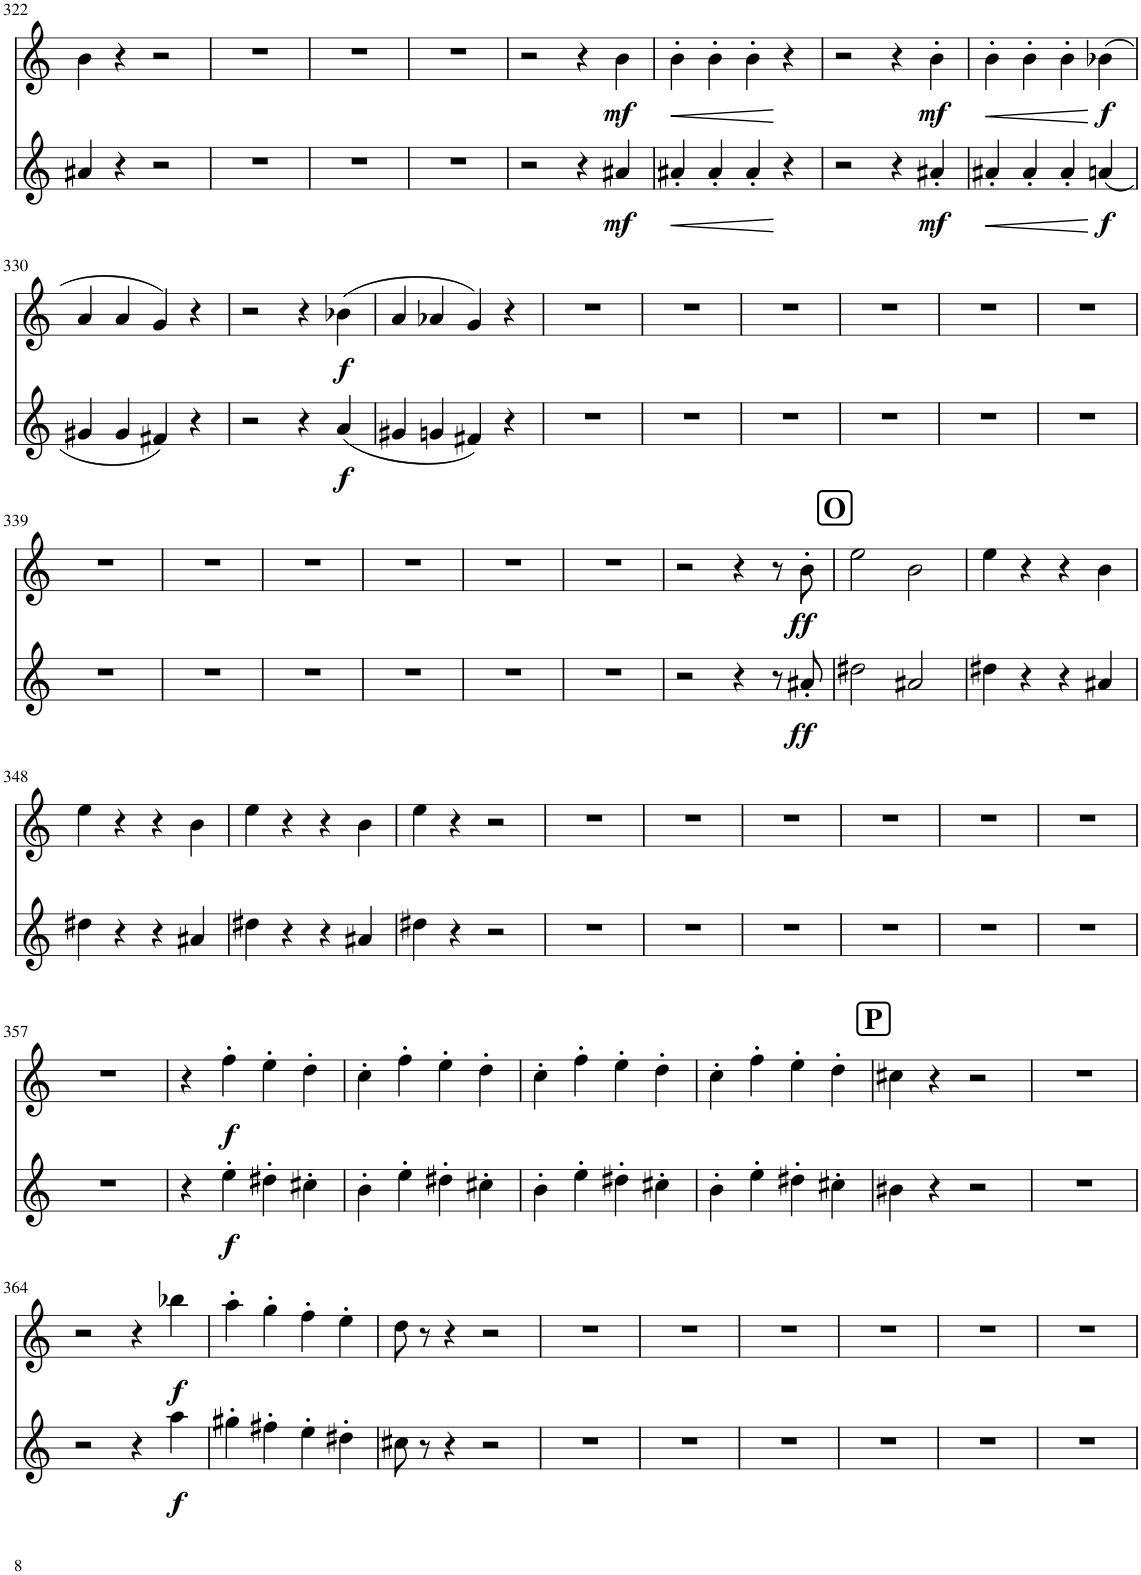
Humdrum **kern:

**kern	**dynam	**kern	**dynam
*part2	*part2	*part1	*part1
*staff2	*staff2	*staff1	*staff1
*I"Bb Cl II	*	*I"A Cl II	*
*I'Cl	*	*I'Cl	*
!!LO:PB:g=z
*clefG2	*	*clefG2	*
*Trd1c2	*	*Trd2c3	*
*k[]	*	*k[]	*
*M4/4	*	*M4/4	*
*met(c)	*	*met(c)	*
=322	=322	=322	=322
4a#X/	.	4b\	.
4r	.	4r	.
2r	.	2r	.
=323	=323	=323	=323
1r	.	1r	.
=324	=324	=324	=324
1r	.	1r	.
=325	=325	=325	=325
1r	.	1r	.
=326	=326	=326	=326
2r	.	2r	.
4r	.	4r	.
!	!LO:DY:b	!	!LO:DY:b
4a#X/	mf	4b\	mf
=327	=327	=327	=327
!	!LO:HP:b	!	!LO:HP:b
4a#X'/	<	4b'\	<
4a#'/	.	4b'\	.
4a#'/	.	4b'\	.
4r	[	4r	[
=328	=328	=328	=328
2r	.	2r	.
4r	.	4r	.
!	!LO:DY:b	!	!LO:DY:b
4a#X'/	mf	4b'\	mf
=329	=329	=329	=329
!	!LO:HP:b	!	!LO:HP:b
4a#X'/	<	4b'\	<
4a#'/	.	4b'\	.
4a#'/	.	4b'\	.
!	!LO:DY:n=1:b	!	!LO:DY:n=1:b
(4an/	[ f	(4b-X\	[ f
!!LO:LB:g=z
=330	=330	=330	=330
4g#X/	.	4a/	.
4g#/	.	4a/	.
4f#X/)	.	4g/)	.
4r	.	4r	.
=331	=331	=331	=331
2r	.	2r	.
4r	.	4r	.
!	!LO:DY:b	!	!LO:DY:b
(4a/	f	(4b-X\	f
=332	=332	=332	=332
4g#X/	.	4a/	.
4gn/	.	4a-X/	.
4f#X/)	.	4g/)	.
4r	.	4r	.
=333	=333	=333	=333
1r	.	1r	.
=334	=334	=334	=334
1r	.	1r	.
=335	=335	=335	=335
1r	.	1r	.
=336	=336	=336	=336
1r	.	1r	.
=337	=337	=337	=337
1r	.	1r	.
=338	=338	=338	=338
1r	.	1r	.
!!LO:LB:g=z
=339	=339	=339	=339
1r	.	1r	.
=340	=340	=340	=340
1r	.	1r	.
=341	=341	=341	=341
1r	.	1r	.
=342	=342	=342	=342
1r	.	1r	.
=343	=343	=343	=343
1r	.	1r	.
=344	=344	=344	=344
1r	.	1r	.
=345	=345	=345	=345
2r	.	2r	.
4r	.	4r	.
8r	.	8r	.
!	!LO:DY:b	!	!LO:DY:b
8a#X'/	ff	8b'\	ff
=346	=346	=346	=346
2dd#X\	.	2ee\	.
2a#X/	.	2b\	.
=347	=347	=347	=347
4dd#X\	.	4ee\	.
4r	.	4r	.
4r	.	4r	.
4a#X/	.	4b\	.
!!LO:LB:g=z
=348	=348	=348	=348
4dd#X\	.	4ee\	.
4r	.	4r	.
4r	.	4r	.
4a#X/	.	4b\	.
=349	=349	=349	=349
4dd#X\	.	4ee\	.
4r	.	4r	.
4r	.	4r	.
4a#X/	.	4b\	.
=350	=350	=350	=350
4dd#X\	.	4ee\	.
4r	.	4r	.
2r	.	2r	.
=351	=351	=351	=351
1r	.	1r	.
=352	=352	=352	=352
1r	.	1r	.
=353	=353	=353	=353
1r	.	1r	.
=354	=354	=354	=354
1r	.	1r	.
=355	=355	=355	=355
1r	.	1r	.
=356	=356	=356	=356
1r	.	1r	.
!!LO:LB:g=z
=357	=357	=357	=357
1r	.	1r	.
=358	=358	=358	=358
4r	.	4r	.
!	!LO:DY:b	!	!LO:DY:b
4ee'\	f	4ff'\	f
4dd#X'\	.	4ee'\	.
4cc#X'\	.	4dd'\	.
=359	=359	=359	=359
4b'\	.	4cc'\	.
4ee'\	.	4ff'\	.
4dd#X'\	.	4ee'\	.
4cc#X'\	.	4dd'\	.
=360	=360	=360	=360
4b'\	.	4cc'\	.
4ee'\	.	4ff'\	.
4dd#X'\	.	4ee'\	.
4cc#X'\	.	4dd'\	.
=361	=361	=361	=361
4b'\	.	4cc'\	.
4ee'\	.	4ff'\	.
4dd#X'\	.	4ee'\	.
4cc#X'\	.	4dd'\	.
=362	=362	=362	=362
4b#X\	.	4cc#X\	.
4r	.	4r	.
2r	.	2r	.
=363	=363	=363	=363
1r	.	1r	.
!!LO:LB:g=z
=364	=364	=364	=364
2r	.	2r	.
4r	.	4r	.
!	!LO:DY:b	!	!LO:DY:b
4aa\	f	4bb-X\	f
=365	=365	=365	=365
4gg#X'\	.	4aa'\	.
4ff#X'\	.	4gg'\	.
4ee'\	.	4ff'\	.
4dd#X'\	.	4ee'\	.
=366	=366	=366	=366
8cc#X\	.	8dd\	.
8r	.	8r	.
4r	.	4r	.
2r	.	2r	.
=367	=367	=367	=367
1r	.	1r	.
=368	=368	=368	=368
1r	.	1r	.
=369	=369	=369	=369
1r	.	1r	.
=370	=370	=370	=370
1r	.	1r	.
=371	=371	=371	=371
1r	.	1r	.
=372	=372	=372	=372
1r	.	1r	.
=	=	=	=
*-	*-	*-	*-
